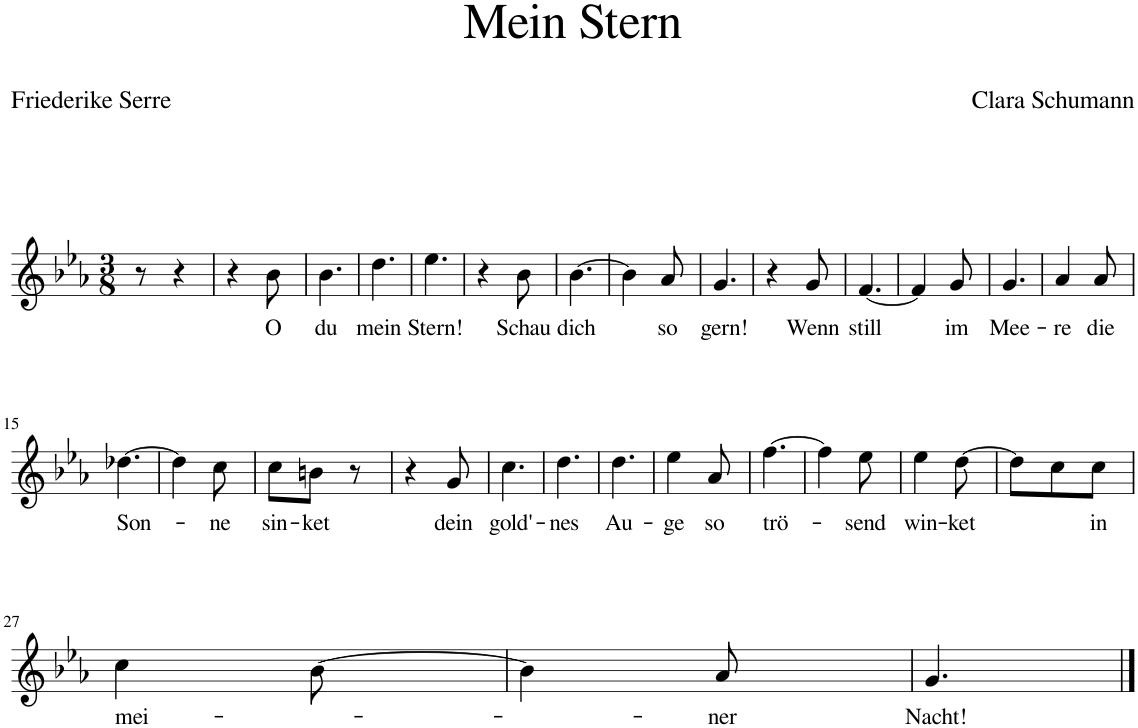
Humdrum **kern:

**kern	**text
*part1	*part1
*staff1	*staff1
*I"Piano	*
*I'Pno	*
*clefG2	*
*k[b-e-a-]	*
*M3/8	*
=1	=1
8r	.
4r	.
=2	=2
4r	.
!	!LO:LY:b
8b-\	O
=3	=3
!	!LO:LY:b
4.b-\	du
=4	=4
!	!LO:LY:b
4.dd\	mein
=5	=5
!	!LO:LY:b
4.ee-\	Stern!
=6	=6
4r	.
!	!LO:LY:b
8b-\	Schau
=7	=7
!	!LO:LY:b
[4.b-\	dich
=8	=8
4b-\]	.
!	!LO:LY:b
8a-/	so
=9	=9
!	!LO:LY:b
4.g/	gern!
=10	=10
4r	.
!	!LO:LY:b
8g/	Wenn
=11	=11
!	!LO:LY:b
[4.f/	still
=12	=12
4f/]	.
!	!LO:LY:b
8g/	im
=13	=13
!	!LO:LY:b
4.g/	Mee-
=14	=14
!	!LO:LY:b
4a-/	-re
!	!LO:LY:b
8a-/	die
!!LO:LB:g=z
=15	=15
!	!LO:LY:b
[4.dd-X\	Son-
=16	=16
4dd-\]	.
!	!LO:LY:b
8cc\	-ne
=17	=17
!	!LO:LY:b
8cc\L	sin-
!	!LO:LY:b
8bn\J	-ket
8r	.
=18	=18
4r	.
!	!LO:LY:b
8g/	dein
=19	=19
!	!LO:LY:b
4.cc\	gold'-
=20	=20
!	!LO:LY:b
4.dd\	-nes
=21	=21
!	!LO:LY:b
4.dd\	Au-
=22	=22
!	!LO:LY:b
4ee-\	-ge
!	!LO:LY:b
8a-/	-so
=23	=23
!	!LO:LY:b
[4.ff\	trö-
=24	=24
4ff\]	.
!	!LO:LY:b
8ee-\	-send
=25	=25
!	!LO:LY:b
4ee-\	win-
!	!LO:LY:b
[8dd\	-ket
=26	=26
8dd\L]	.
8cc\	.
!	!LO:LY:b
8cc\J	in
!!LO:LB:g=z
=27	=27
!	!LO:LY:b
4cc\	mei-
[8b-\	.
=28	=28
4b-\]	.
!	!LO:LY:b
8a-/	-ner
=29	=29
!	!LO:LY:b
4.g/	Nacht!
==	==
*-	*-
